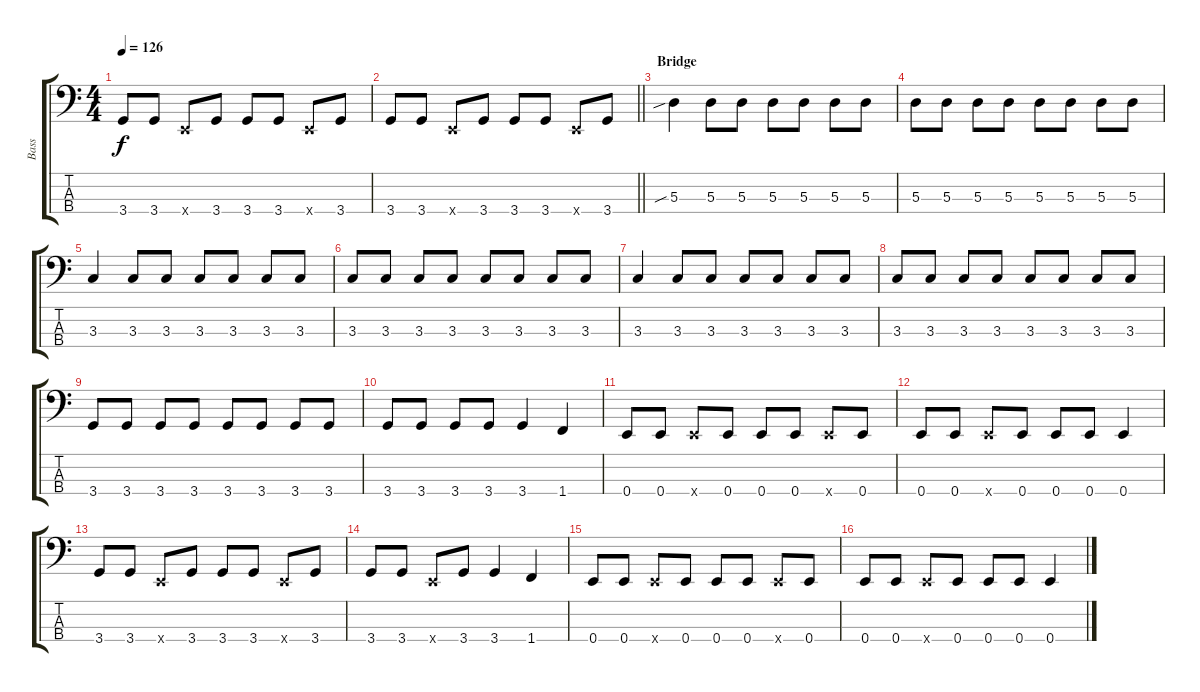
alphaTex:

\track ("Bass" "Bass") {instrument electricbassfinger}
\staff {score tabs}
\tuning (G2 D2 A1 E1) {hide}
\ts (4 4)
\tempo 126
\clef f4
\ks c
3.4.8{dy f} 3.4.8 0.4{x}.8 3.4.8 3.4.8 3.4.8 0.4{x}.8 3.4.8 |
\barLineRight lightlight
3.4.8 3.4.8 0.4{x}.8 3.4.8 3.4.8 3.4.8 0.4{x}.8 3.4.8 |
\section ("" "Bridge")
5.3{sib}.4 5.3.8 5.3.8 5.3.8 5.3.8 5.3.8 5.3.8 |
5.3.8 5.3.8 5.3.8 5.3.8 5.3.8 5.3.8 5.3.8 5.3.8 |
3.3.4 3.3.8 3.3.8 3.3.8 3.3.8 3.3.8 3.3.8 |
3.3.8 3.3.8 3.3.8 3.3.8 3.3.8 3.3.8 3.3.8 3.3.8 |
3.3.4 3.3.8 3.3.8 3.3.8 3.3.8 3.3.8 3.3.8 |
3.3.8 3.3.8 3.3.8 3.3.8 3.3.8 3.3.8 3.3.8 3.3.8 |
3.4.8 3.4.8 3.4.8 3.4.8 3.4.8 3.4.8 3.4.8 3.4.8 |
3.4.8 3.4.8 3.4.8 3.4.8 3.4.4 1.4.4 |
0.4.8 0.4.8 0.4{x}.8 0.4.8 0.4.8 0.4.8 0.4{x}.8 0.4.8 |
0.4.8 0.4.8 0.4{x}.8 0.4.8 0.4.8 0.4.8 0.4.4 |
3.4.8 3.4.8 0.4{x}.8 3.4.8 3.4.8 3.4.8 0.4{x}.8 3.4.8 |
3.4.8 3.4.8 0.4{x}.8 3.4.8 3.4.4 1.4.4 |
0.4.8 0.4.8 0.4{x}.8 0.4.8 0.4.8 0.4.8 0.4{x}.8 0.4.8 |
0.4.8 0.4.8 0.4{x}.8 0.4.8 0.4.8 0.4.8 0.4.4
